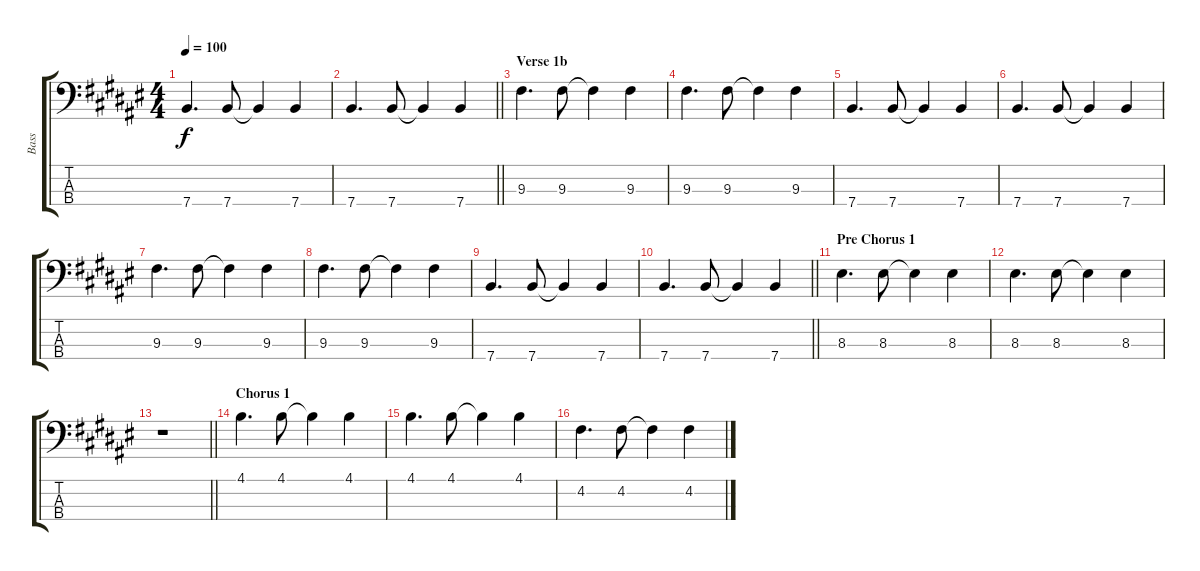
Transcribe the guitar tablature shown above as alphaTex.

\track ("Bass" "Bass") {instrument electricbassfinger}
\staff {score tabs}
\tuning (G2 D2 A1 E1) {hide}
\ts (4 4)
\tempo 100
\clef f4
\ks d#minor
7.4.4{d dy f} 7.4.8 7.4{t}.4 7.4.4 |
\barLineRight lightlight
7.4.4{d} 7.4.8 7.4{t}.4 7.4.4 |
\section ("" "Verse 1b")
\ks f#
9.3.4{d} 9.3.8 9.3{t}.4 9.3.4 |
\ks d#minor
9.3.4{d} 9.3.8 9.3{t}.4 9.3.4 |
7.4.4{d} 7.4.8 7.4{t}.4 7.4.4 |
7.4.4{d} 7.4.8 7.4{t}.4 7.4.4 |
\ks f#
9.3.4{d} 9.3.8 9.3{t}.4 9.3.4 |
\ks d#minor
9.3.4{d} 9.3.8 9.3{t}.4 9.3.4 |
7.4.4{d} 7.4.8 7.4{t}.4 7.4.4 |
\barLineRight lightlight
7.4.4{d} 7.4.8 7.4{t}.4 7.4.4 |
\section ("" "Pre Chorus 1")
\ks f#
8.3.4{d} 8.3.8 8.3{t}.4 8.3.4 |
8.3.4{d} 8.3.8 8.3{t}.4 8.3.4 |
\barLineRight lightlight
r.1 |
\section ("" "Chorus 1")
\ks d#minor
4.1.4{d} 4.1.8 4.1{t}.4 4.1.4 |
4.1.4{d} 4.1.8 4.1{t}.4 4.1.4 |
4.2.4{d} 4.2.8 4.2{t}.4 4.2.4
